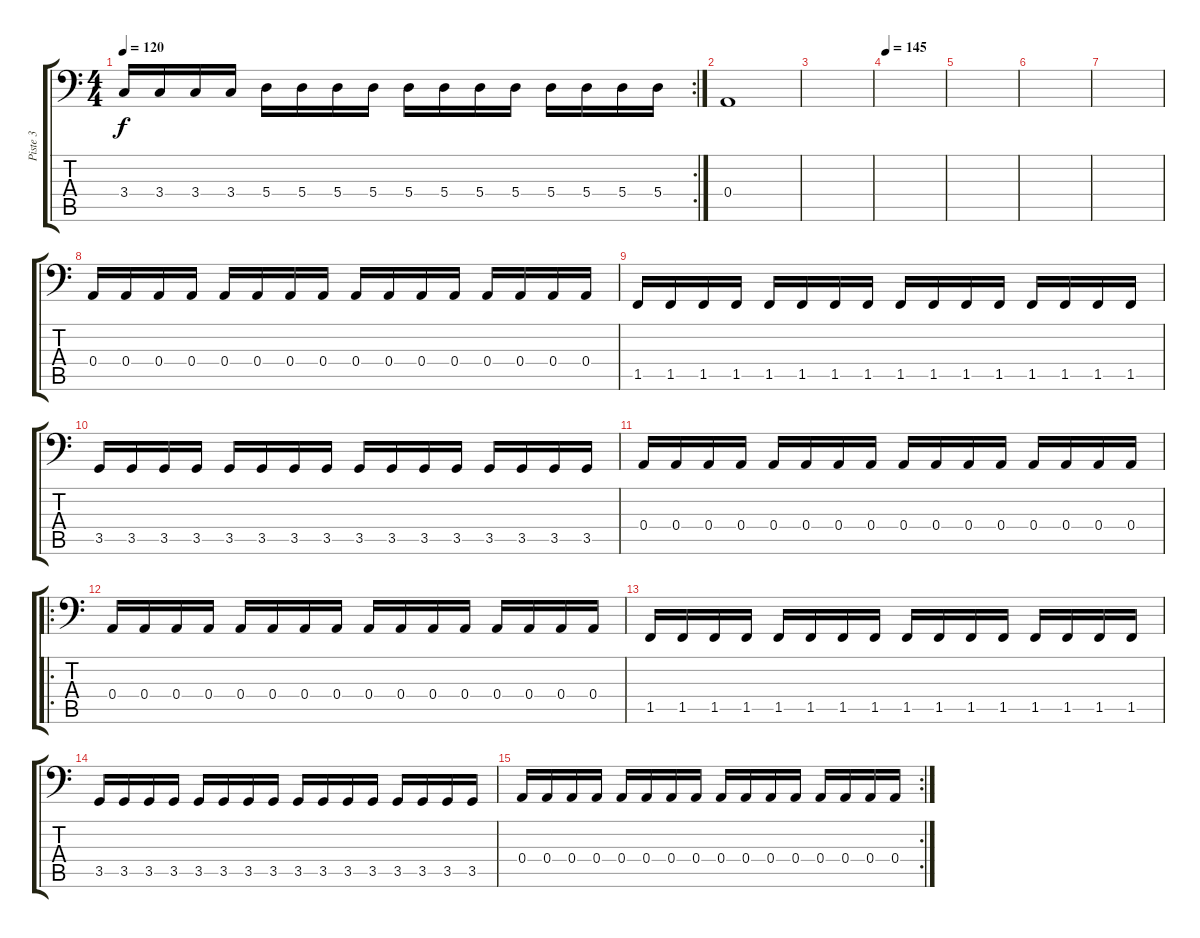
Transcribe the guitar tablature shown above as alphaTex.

\track ("Piste 3" "Piste 3") {instrument electricbassfinger}
\staff {score tabs}
\tuning (C3 G2 D2 A1 E1 B0) {hide}
\rc 2
\ts (4 4)
\tempo 120
\clef f4
\ks c
3.4.16{dy f} 3.4.16 3.4.16 3.4.16 5.4.16 5.4.16 5.4.16 5.4.16 5.4.16 5.4.16 5.4.16 5.4.16 5.4.16 5.4.16 5.4.16 5.4.16 |
0.4.1 |
|
\tempo 145
|
|
|
|
0.4.16 0.4.16 0.4.16 0.4.16 0.4.16 0.4.16 0.4.16 0.4.16 0.4.16 0.4.16 0.4.16 0.4.16 0.4.16 0.4.16 0.4.16 0.4.16 |
1.5.16 1.5.16 1.5.16 1.5.16 1.5.16 1.5.16 1.5.16 1.5.16 1.5.16 1.5.16 1.5.16 1.5.16 1.5.16 1.5.16 1.5.16 1.5.16 |
3.5.16 3.5.16 3.5.16 3.5.16 3.5.16 3.5.16 3.5.16 3.5.16 3.5.16 3.5.16 3.5.16 3.5.16 3.5.16 3.5.16 3.5.16 3.5.16 |
0.4.16 0.4.16 0.4.16 0.4.16 0.4.16 0.4.16 0.4.16 0.4.16 0.4.16 0.4.16 0.4.16 0.4.16 0.4.16 0.4.16 0.4.16 0.4.16 |
\ro
0.4.16 0.4.16 0.4.16 0.4.16 0.4.16 0.4.16 0.4.16 0.4.16 0.4.16 0.4.16 0.4.16 0.4.16 0.4.16 0.4.16 0.4.16 0.4.16 |
1.5.16 1.5.16 1.5.16 1.5.16 1.5.16 1.5.16 1.5.16 1.5.16 1.5.16 1.5.16 1.5.16 1.5.16 1.5.16 1.5.16 1.5.16 1.5.16 |
3.5.16 3.5.16 3.5.16 3.5.16 3.5.16 3.5.16 3.5.16 3.5.16 3.5.16 3.5.16 3.5.16 3.5.16 3.5.16 3.5.16 3.5.16 3.5.16 |
\rc 2
0.4.16 0.4.16 0.4.16 0.4.16 0.4.16 0.4.16 0.4.16 0.4.16 0.4.16 0.4.16 0.4.16 0.4.16 0.4.16 0.4.16 0.4.16 0.4.16
